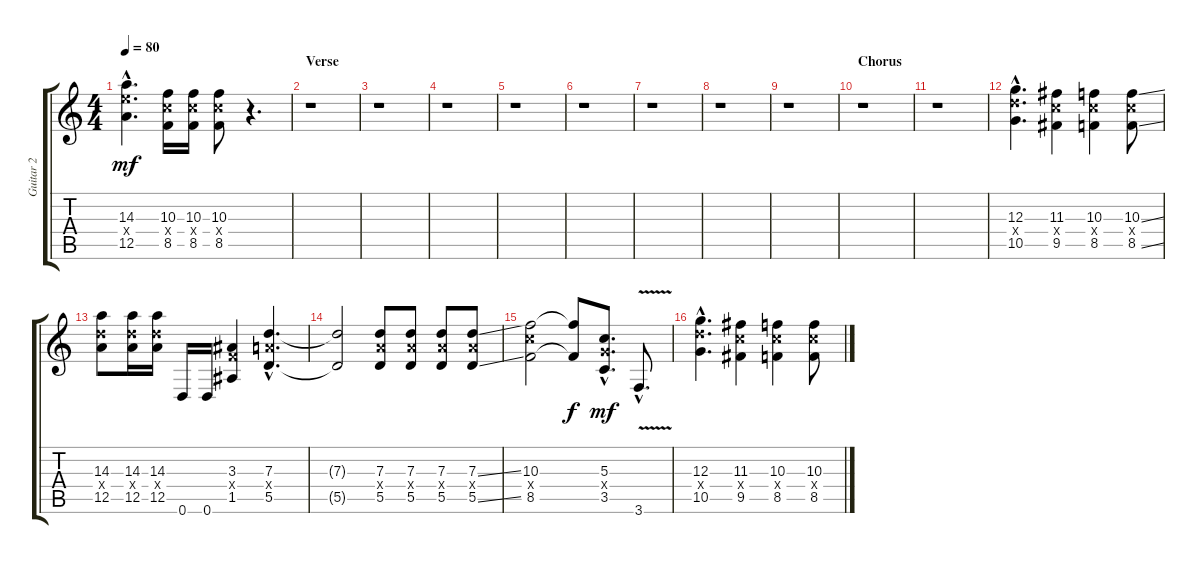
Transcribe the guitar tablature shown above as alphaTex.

\track ("Guitar 2" "Guitar 2") {instrument distortionguitar}
\staff {score tabs}
\tuning (E4 B3 G3 D3 A2 D2) {hide}
\ts (4 4)
\tempo 80
\clef g2
\ks c
(14.3{hac} 14.4{hac x} 12.5{hac}).4{d dy mf} (10.3 10.4{x} 8.5).16 (10.3 10.4{x} 8.5).16 (10.3 10.4{x} 8.5).8 r.4{d} |
\section ("" "Verse")
r.1 |
r.1 |
r.1 |
r.1 |
r.1 |
r.1 |
r.1 |
r.1 |
\section ("" "Chorus")
r.1 |
r.1 |
(12.3{hac} 12.4{hac x} 10.5{hac}).4{d} (11.3 10.4{x} 9.5).4 (10.3 10.4{x} 8.5).4 (10.3{ss} 10.4{x} 8.5{ss}).8 |
(14.3 12.4{x} 12.5).8 (14.3 12.4{x} 12.5).16 (14.3 12.4{x} 12.5).16 0.6.16 0.6.16 (3.3 3.4{x} 1.5).4 (7.3{hac} 7.4{hac x} 5.5{hac}).4{d} |
(7.3{t} 5.5{t}).2 (7.3 7.4{x} 5.5).8 (7.3 7.4{x} 5.5).8 (7.3 7.4{x} 5.5).8 (7.3{ss} 7.4{x} 5.5{ss}).8 |
(10.3 10.4{x} 8.5).2 (10.3{t} 8.5{t}).8{dy f} (5.3{hac} 5.4{hac x} 3.5{hac}).8{d dy mf} 3.6{v hac}.8{d} |
(12.3{hac} 12.4{hac x} 10.5{hac}).4{d} (11.3 10.4{x} 9.5).4 (10.3 10.4{x} 8.5).4 (10.3{ss} 10.4{x} 8.5{ss}).8
